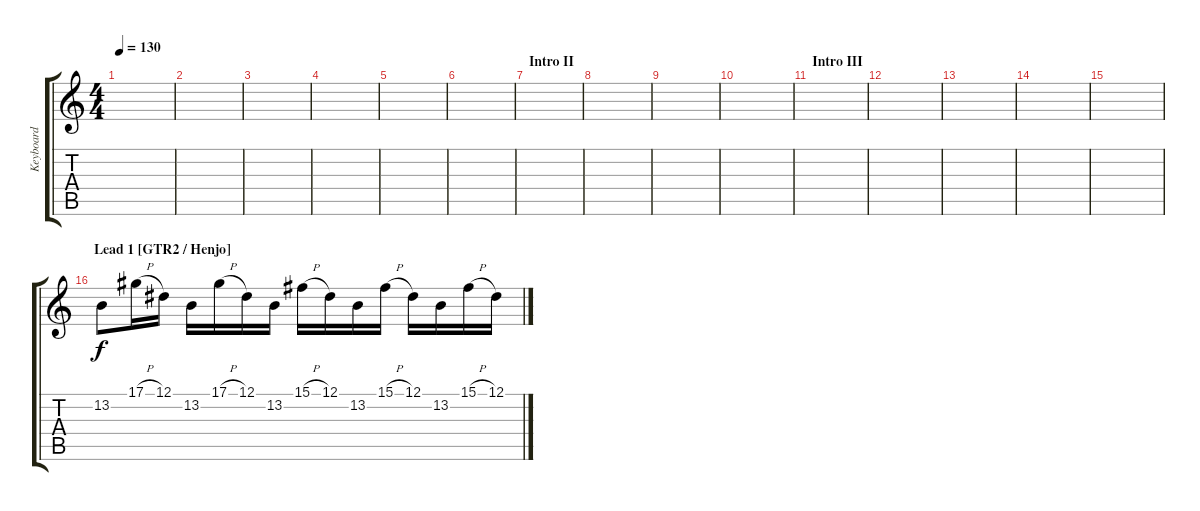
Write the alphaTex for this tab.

\track ("Keyboard" "Keyboard") {instrument celesta}
\staff {score tabs}
\tuning (Eb4 Bb3 Gb3 Db3 Ab2 Eb2) {hide}
\ts (4 4)
\tempo 130
\clef g2
\ks c
|
|
|
|
|
|
\section ("" "Intro II")
|
|
|
|
\section ("" "Intro III")
|
|
|
|
|
\section ("" "Lead 1 [GTR2 / Henjo]")
13.2.8{instrument lead1square} 17.1{h}.16 12.1.16 13.2.16 17.1{h}.16 12.1.16 13.2.16 15.1{h}.16 12.1.16 13.2.16 15.1{h}.16 12.1.16 13.2.16 15.1{h}.16 12.1.16
